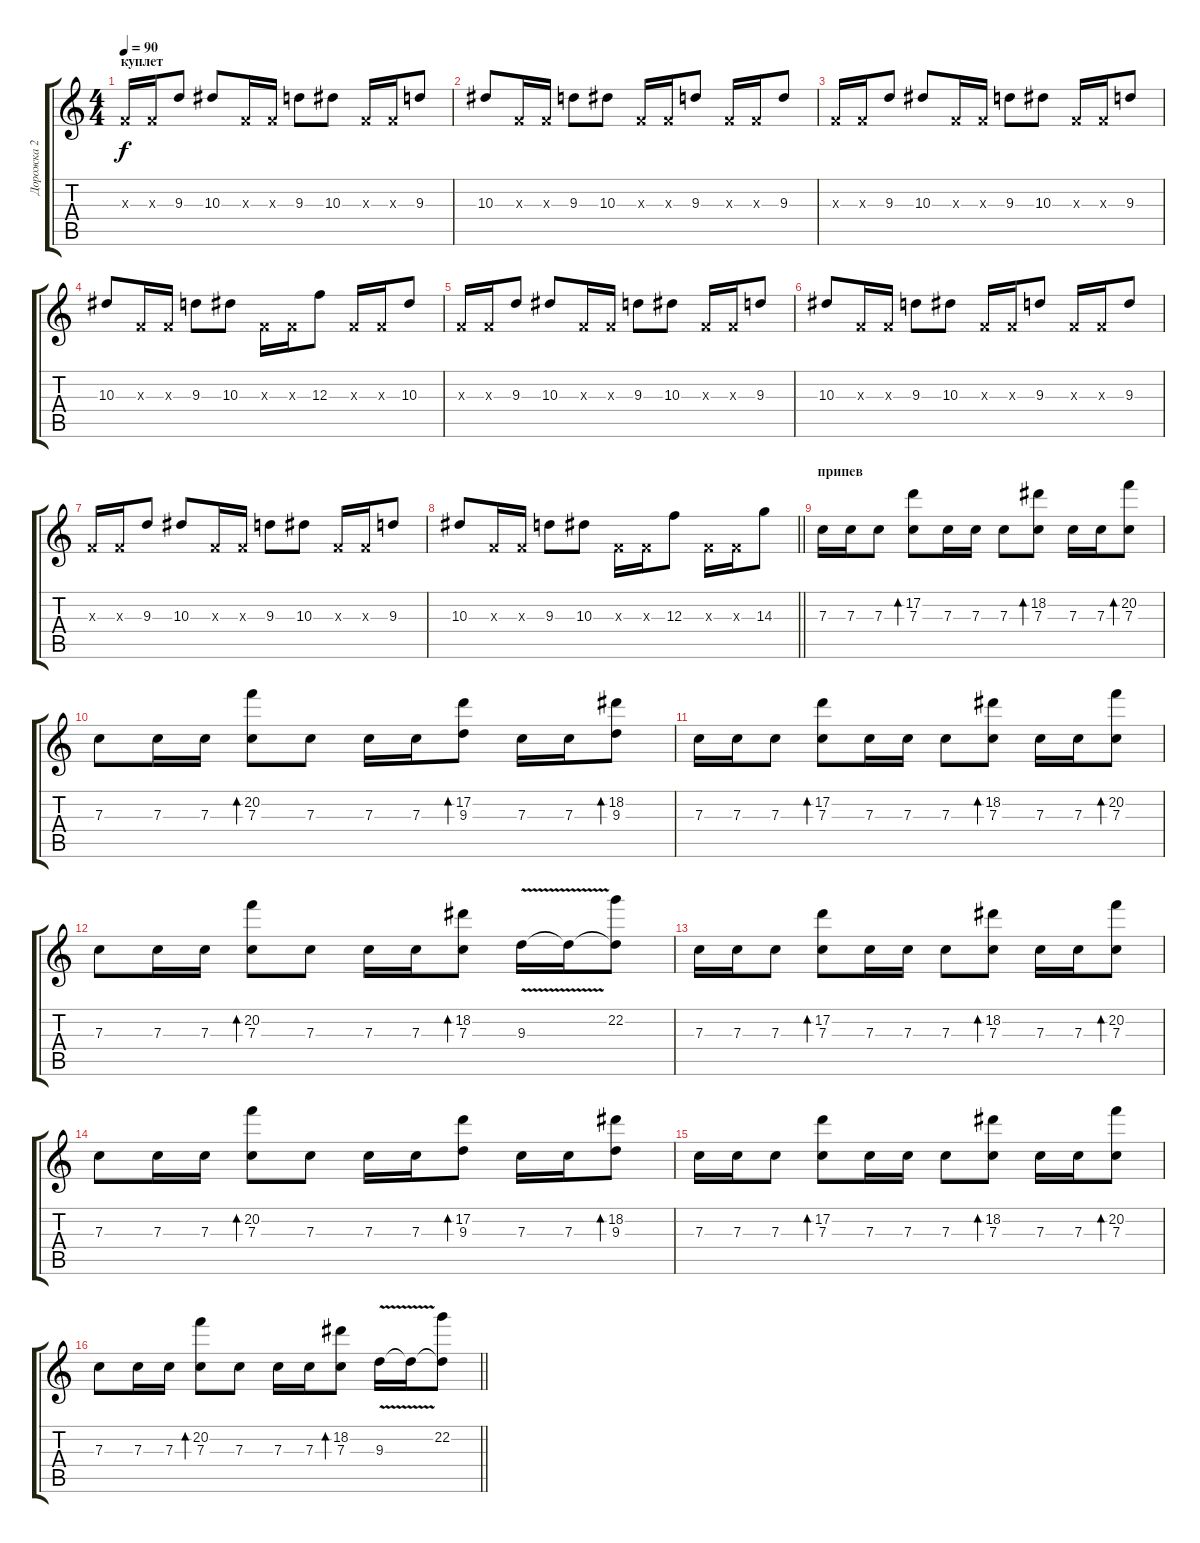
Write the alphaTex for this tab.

\track ("Дорожка 2" "Дорожка 2") {instrument distortionguitar}
\staff {score tabs}
\tuning (D4 A3 F3 C3 G2 C2) {hide}
\ts (4 4)
\section ("" "куплет")
\tempo 90
\clef g2
\ks c
0.3{x}.16{dy f instrument distortionguitar} 0.3{x}.16 9.3.8 10.3.8 0.3{x}.16 0.3{x}.16 9.3.8 10.3.8 0.3{x}.16 0.3{x}.16 9.3.8 |
10.3.8 0.3{x}.16 0.3{x}.16 9.3.8 10.3.8 0.3{x}.16 0.3{x}.16 9.3.8 0.3{x}.16 0.3{x}.16 9.3.8 |
0.3{x}.16 0.3{x}.16 9.3.8 10.3.8 0.3{x}.16 0.3{x}.16 9.3.8 10.3.8 0.3{x}.16 0.3{x}.16 9.3.8 |
10.3.8 0.3{x}.16 0.3{x}.16 9.3.8 10.3.8 0.3{x}.16 0.3{x}.16 12.3.8 0.3{x}.16 0.3{x}.16 10.3.8 |
0.3{x}.16 0.3{x}.16 9.3.8 10.3.8 0.3{x}.16 0.3{x}.16 9.3.8 10.3.8 0.3{x}.16 0.3{x}.16 9.3.8 |
10.3.8 0.3{x}.16 0.3{x}.16 9.3.8 10.3.8 0.3{x}.16 0.3{x}.16 9.3.8 0.3{x}.16 0.3{x}.16 9.3.8 |
0.3{x}.16 0.3{x}.16 9.3.8 10.3.8 0.3{x}.16 0.3{x}.16 9.3.8 10.3.8 0.3{x}.16 0.3{x}.16 9.3.8 |
\barLineRight lightlight
10.3.8 0.3{x}.16 0.3{x}.16 9.3.8 10.3.8 0.3{x}.16 0.3{x}.16 12.3.8 0.3{x}.16 0.3{x}.16 14.3.8 |
\section ("" "припев")
7.3.16 7.3.16 7.3.8 (17.2 7.3).8{bd 60} 7.3.16 7.3.16 7.3.8 (18.2 7.3).8{bd 60} 7.3.16 7.3.16 (20.2 7.3).8{bd 60} |
7.3.8 7.3.16 7.3.16 (20.2 7.3).8{bd 60} 7.3.8 7.3.16 7.3.16 (17.2 9.3).8{bd 60} 7.3.16 7.3.16 (18.2 9.3).8{bd 60} |
7.3.16 7.3.16 7.3.8 (17.2 7.3).8{bd 60} 7.3.16 7.3.16 7.3.8 (18.2 7.3).8{bd 60} 7.3.16 7.3.16 (20.2 7.3).8{bd 60} |
7.3.8 7.3.16 7.3.16 (20.2 7.3).8{bd 60} 7.3.8 7.3.16 7.3.16 (18.2 7.3).8{bd 60} 9.3{v}.16 9.3{t}.16 (22.2 9.3{t}).8 |
7.3.16 7.3.16 7.3.8 (17.2 7.3).8{bd 60} 7.3.16 7.3.16 7.3.8 (18.2 7.3).8{bd 60} 7.3.16 7.3.16 (20.2 7.3).8{bd 60} |
7.3.8 7.3.16 7.3.16 (20.2 7.3).8{bd 60} 7.3.8 7.3.16 7.3.16 (17.2 9.3).8{bd 60} 7.3.16 7.3.16 (18.2 9.3).8{bd 60} |
7.3.16 7.3.16 7.3.8 (17.2 7.3).8{bd 60} 7.3.16 7.3.16 7.3.8 (18.2 7.3).8{bd 60} 7.3.16 7.3.16 (20.2 7.3).8{bd 60} |
\barLineRight lightlight
7.3.8 7.3.16 7.3.16 (20.2 7.3).8{bd 60} 7.3.8 7.3.16 7.3.16 (18.2 7.3).8{bd 60} 9.3{v}.16 9.3{t}.16 (22.2 9.3{t}).8
